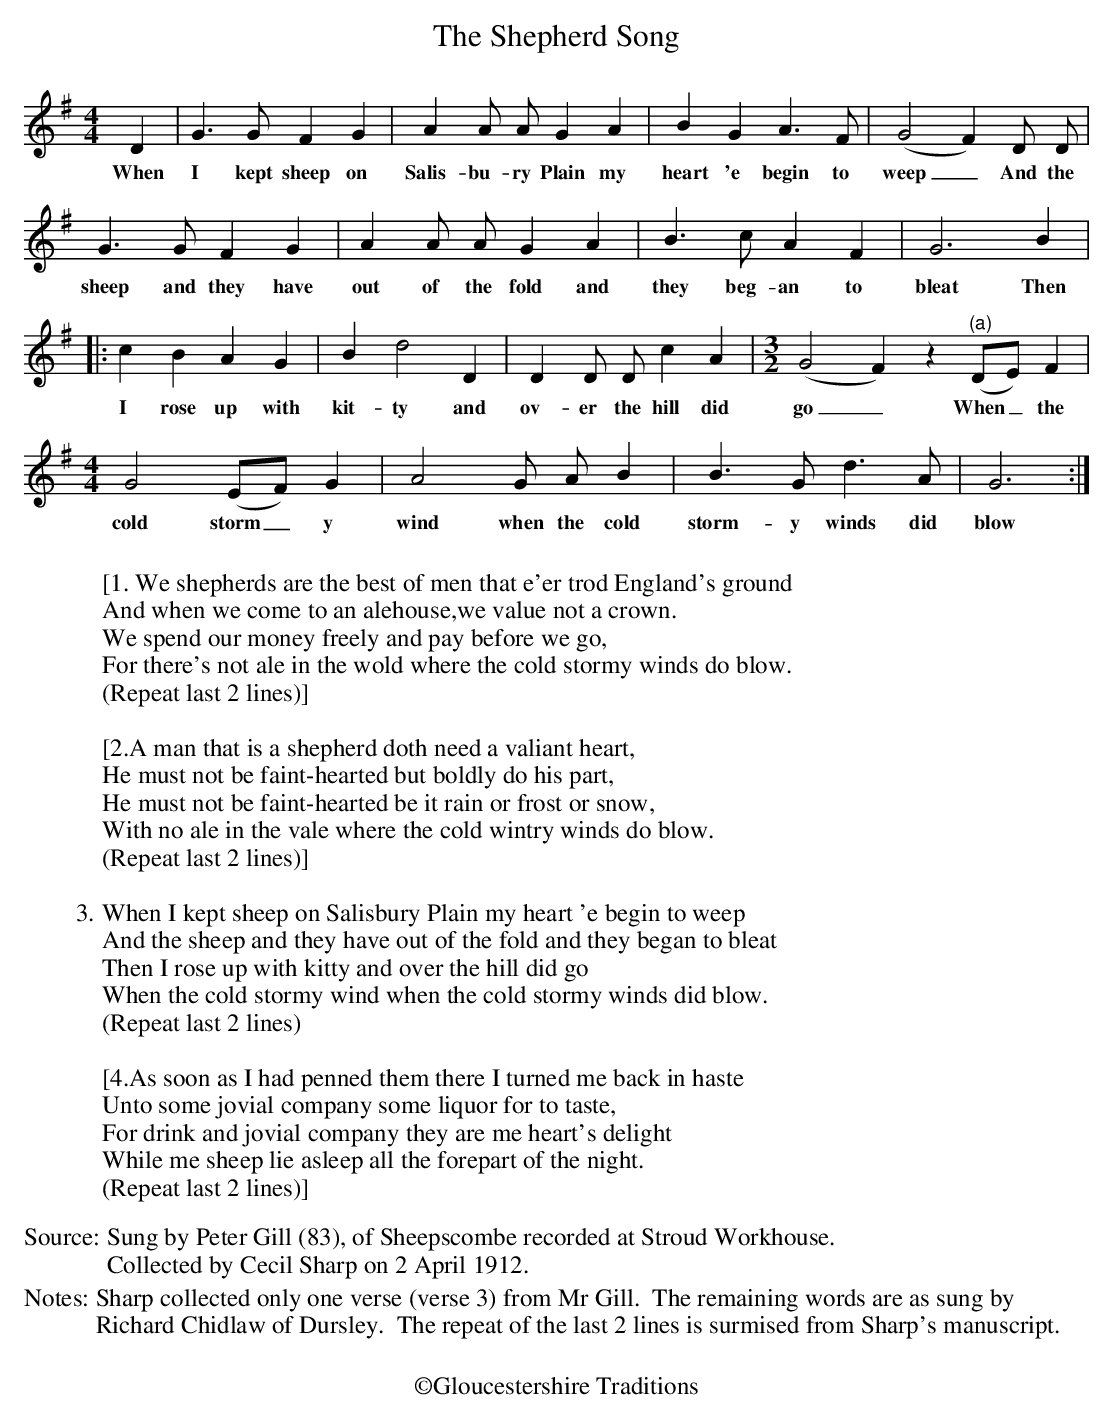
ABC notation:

X:1
T:The Shepherd Song
M:4/4
L:1/8
K:Gmaj
D2|G3G F2G2|A2A AG2A2|B2G2 A3F|(G4F2) D D|
w:When I kept sheep on Salis-bu-ry Plain my heart 'e begin to weep_ And the
G3G F2G2|A2A A G2A2|B3cA2F2|G6 B2|
w:sheep and they have out of the fold and they beg-an to bleat Then
|:c2B2 A2G2 |B2d4 D2|D2D D c2A2|[M:3/2](G4F2) z2 "^(a)" (DE) F2 |
w:I rose up with kit-ty and ov-er the hill did go_ When_ the
[M:4/4]G4 (EF) G2 | A4 G AB2|B3G d3A |G6:|]
w:cold storm_y wind when the cold storm-y winds did blow
W:
W:[1. We shepherds are the best of men that e'er trod England's ground
W:And when we come to an alehouse,we value not a crown.
W:We spend our money freely and pay before we go,
W:For there's not ale in the wold where the cold stormy winds do blow.
W:(Repeat last 2 lines)]
W:
W:[2.A man that is a shepherd doth need a valiant heart,
W:He must not be faint-hearted but boldly do his part,
W:He must not be faint-hearted be it rain or frost or snow,
W:With no ale in the vale where the cold wintry winds do blow.
W:(Repeat last 2 lines)]
W:
W:3.When I kept sheep on Salisbury Plain my heart 'e begin to weep
W:And the sheep and they have out of the fold and they began to bleat
W:Then I rose up with kitty and over the hill did go
W:When the cold stormy wind when the cold stormy winds did blow.
W:(Repeat last 2 lines)
W:
W:[4.As soon as I had penned them there I turned me back in haste
W:Unto some jovial company some liquor for to taste,
W:For drink and jovial company they are me heart's delight
W:While me sheep lie asleep all the forepart of the night.
W:(Repeat last 2 lines)]
W:
